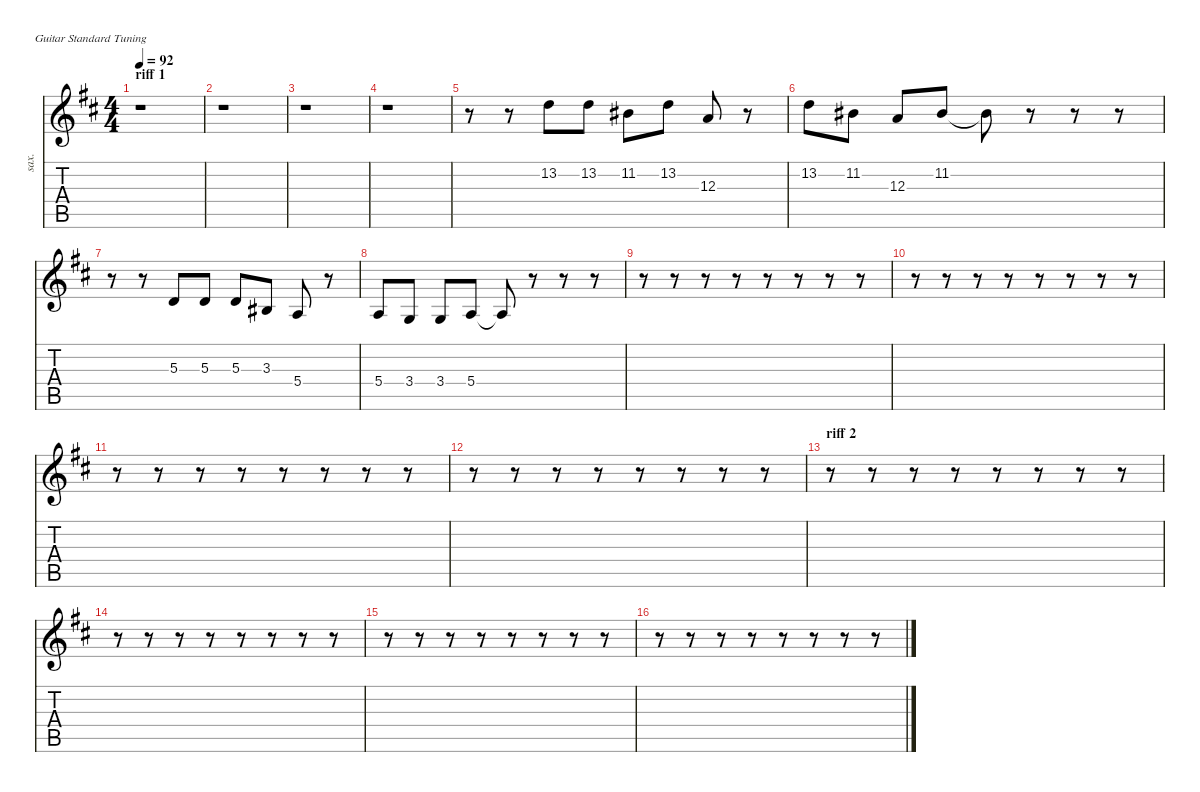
\defaultSystemsLayout 4
\hideDynamics
\bracketExtendMode nobrackets
\otherSystemsTrackNameOrientation horizontal
\track ("vox" "sax.") {instrument sopranosax}
\staff {score tabs}
\tuning (E4 B3 G3 D3 A2 E2)
\displaytranspose 2
\ts (4 4)
\section ("" "riff 1")
\tempo 92
\clef g2
\ks d
r.1{dy f instrument sopranosax} |
r.1 |
r.1 |
r.1 |
r.8 r.8 13.2{acc forcenatural}.8 13.2{acc forcenatural}.8 11.2{acc #}.8 13.2{acc forcenatural}.8 12.3{acc forcenatural}.8 r.8 |
13.2{acc forcenatural}.8 11.2{acc #}.8 12.3{acc forcenatural}.8 11.2{acc #}.8 11.2{t acc #}.8 r.8 r.8 r.8 |
r.8 r.8 5.3{acc forcenatural}.8 5.3{acc forcenatural}.8 5.3{acc forcenatural}.8 3.3{acc #}.8 5.4{acc forcenatural}.8 r.8 |
5.4{acc forcenatural}.8 3.4{acc forcenatural}.8 3.4{acc forcenatural}.8 5.4{acc forcenatural}.8 5.4{t acc forcenatural}.8 r.8 r.8 r.8 |
r.8 r.8 r.8 r.8 r.8 r.8 r.8 r.8 |
r.8 r.8 r.8 r.8 r.8 r.8 r.8 r.8 |
r.8 r.8 r.8 r.8 r.8 r.8 r.8 r.8 |
r.8 r.8 r.8 r.8 r.8 r.8 r.8 r.8 |
\section ("" "riff 2")
r.8 r.8 r.8 r.8 r.8 r.8 r.8 r.8 |
r.8 r.8 r.8 r.8 r.8 r.8 r.8 r.8 |
r.8 r.8 r.8 r.8 r.8 r.8 r.8 r.8 |
r.8 r.8 r.8 r.8 r.8 r.8 r.8 r.8
